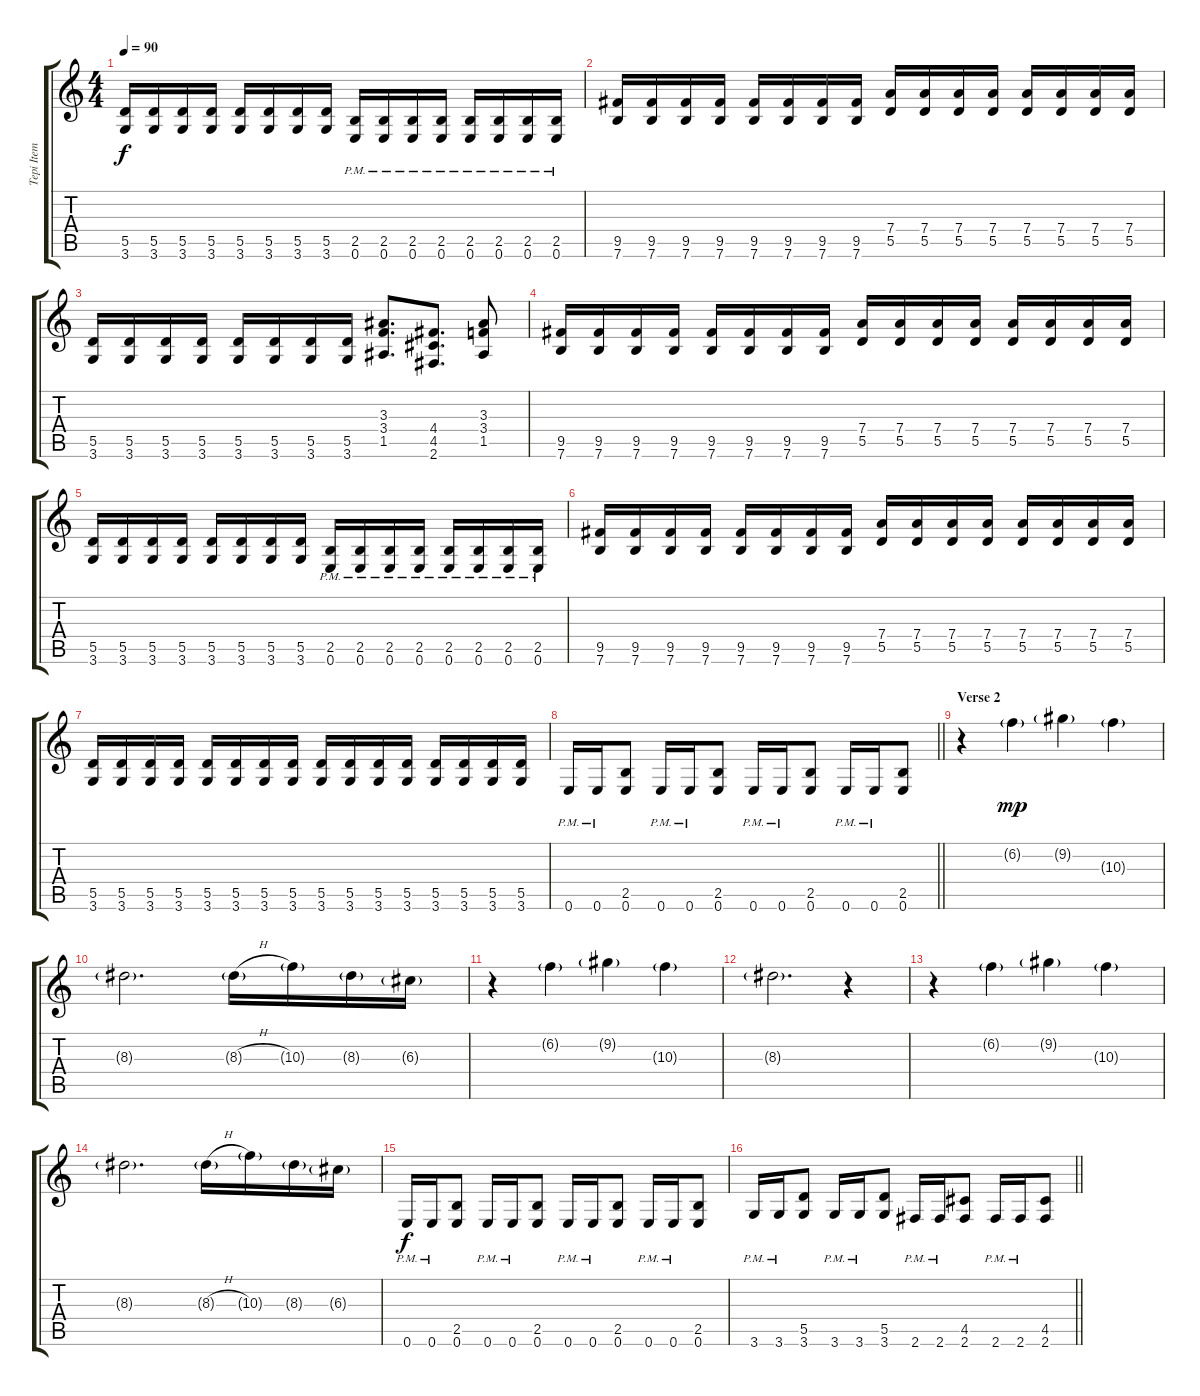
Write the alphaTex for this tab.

\track ("Tepi Item" "Tepi Item") {instrument distortionguitar}
\staff {score tabs}
\tuning (E4 B3 G3 D3 A2 E2) {hide}
\ts (4 4)
\tempo 90
\clef g2
\ks c
(5.5 3.6).16{dy f} (5.5 3.6).16 (5.5 3.6).16 (5.5 3.6).16 (5.5 3.6).16 (5.5 3.6).16 (5.5 3.6).16 (5.5 3.6).16 (2.5{pm} 0.6{pm}).16 (2.5{pm} 0.6{pm}).16 (2.5{pm} 0.6{pm}).16 (2.5{pm} 0.6{pm}).16 (2.5{pm} 0.6{pm}).16 (2.5{pm} 0.6{pm}).16 (2.5{pm} 0.6{pm}).16 (2.5{pm} 0.6{pm}).16 |
(9.5 7.6).16 (9.5 7.6).16 (9.5 7.6).16 (9.5 7.6).16 (9.5 7.6).16 (9.5 7.6).16 (9.5 7.6).16 (9.5 7.6).16 (7.4 5.5).16 (7.4 5.5).16 (7.4 5.5).16 (7.4 5.5).16 (7.4 5.5).16 (7.4 5.5).16 (7.4 5.5).16 (7.4 5.5).16 |
(5.5 3.6).16 (5.5 3.6).16 (5.5 3.6).16 (5.5 3.6).16 (5.5 3.6).16 (5.5 3.6).16 (5.5 3.6).16 (5.5 3.6).16 (3.3 3.4 1.5).8{d} (4.4 4.5 2.6).8{d} (3.3 3.4 1.5).8 |
(9.5 7.6).16 (9.5 7.6).16 (9.5 7.6).16 (9.5 7.6).16 (9.5 7.6).16 (9.5 7.6).16 (9.5 7.6).16 (9.5 7.6).16 (7.4 5.5).16 (7.4 5.5).16 (7.4 5.5).16 (7.4 5.5).16 (7.4 5.5).16 (7.4 5.5).16 (7.4 5.5).16 (7.4 5.5).16 |
(5.5 3.6).16 (5.5 3.6).16 (5.5 3.6).16 (5.5 3.6).16 (5.5 3.6).16 (5.5 3.6).16 (5.5 3.6).16 (5.5 3.6).16 (2.5{pm} 0.6{pm}).16 (2.5{pm} 0.6{pm}).16 (2.5{pm} 0.6{pm}).16 (2.5{pm} 0.6{pm}).16 (2.5{pm} 0.6{pm}).16 (2.5{pm} 0.6{pm}).16 (2.5{pm} 0.6{pm}).16 (2.5{pm} 0.6{pm}).16 |
(9.5 7.6).16 (9.5 7.6).16 (9.5 7.6).16 (9.5 7.6).16 (9.5 7.6).16 (9.5 7.6).16 (9.5 7.6).16 (9.5 7.6).16 (7.4 5.5).16 (7.4 5.5).16 (7.4 5.5).16 (7.4 5.5).16 (7.4 5.5).16 (7.4 5.5).16 (7.4 5.5).16 (7.4 5.5).16 |
(5.5 3.6).16 (5.5 3.6).16 (5.5 3.6).16 (5.5 3.6).16 (5.5 3.6).16 (5.5 3.6).16 (5.5 3.6).16 (5.5 3.6).16 (5.5 3.6).16 (5.5 3.6).16 (5.5 3.6).16 (5.5 3.6).16 (5.5 3.6).16 (5.5 3.6).16 (5.5 3.6).16 (5.5 3.6).16 |
\barLineRight lightlight
0.6{pm}.16 0.6{pm}.16 (2.5 0.6).8 0.6{pm}.16 0.6{pm}.16 (2.5 0.6).8 0.6{pm}.16 0.6{pm}.16 (2.5 0.6).8 0.6{pm}.16 0.6{pm}.16 (2.5 0.6).8 |
\section ("" "Verse 2")
r.4 6.2{g}.4{dy mp} 9.2{g}.4 10.3{g}.4 |
8.3{g}.2{d} 8.3{h g}.16 10.3{g}.16 8.3{g}.16 6.3{g}.16 |
r.4 6.2{g}.4 9.2{g}.4 10.3{g}.4 |
8.3{g}.2{d} r.4 |
r.4 6.2{g}.4 9.2{g}.4 10.3{g}.4 |
8.3{g}.2{d} 8.3{h g}.16 10.3{g}.16 8.3{g}.16 6.3{g}.16 |
0.6{pm}.16{dy f} 0.6{pm}.16 (2.5 0.6).8 0.6{pm}.16 0.6{pm}.16 (2.5 0.6).8 0.6{pm}.16 0.6{pm}.16 (2.5 0.6).8 0.6{pm}.16 0.6{pm}.16 (2.5 0.6).8 |
\barLineRight lightlight
3.6{pm}.16 3.6{pm}.16 (5.5 3.6).8 3.6{pm}.16 3.6{pm}.16 (5.5 3.6).8 2.6{pm}.16 2.6{pm}.16 (4.5 2.6).8 2.6{pm}.16 2.6{pm}.16 (4.5 2.6).8
